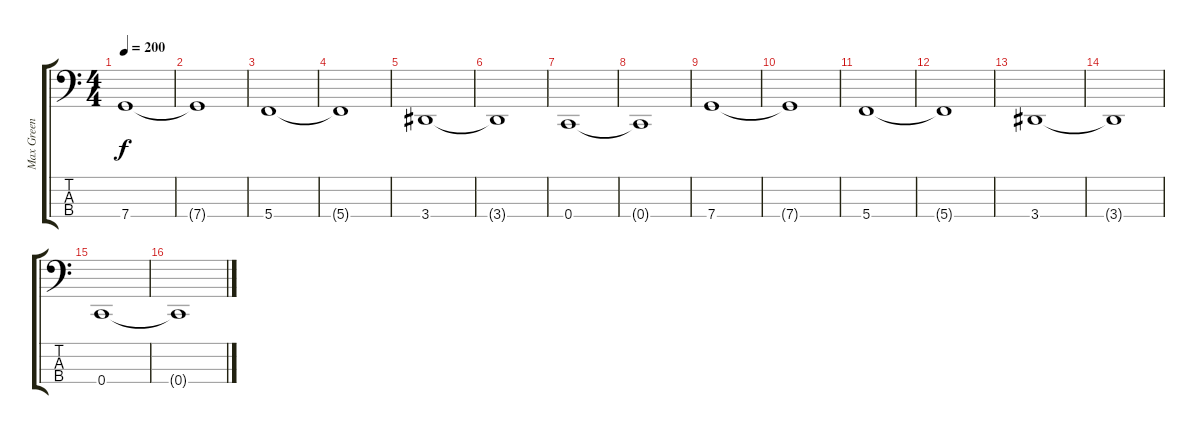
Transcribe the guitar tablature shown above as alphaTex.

\track ("Max Green" "Max Green") {instrument electricbassfinger}
\staff {score tabs}
\tuning (F2 C2 G1 C1) {hide}
\ts (4 4)
\tempo 200
\clef f4
\ks c
7.4.1{dy f} |
7.4{t}.1 |
5.4.1 |
5.4{t}.1 |
3.4.1 |
3.4{t}.1 |
0.4.1 |
0.4{t}.1 |
7.4.1 |
7.4{t}.1 |
5.4.1 |
5.4{t}.1 |
3.4.1 |
3.4{t}.1 |
0.4.1 |
0.4{t}.1
